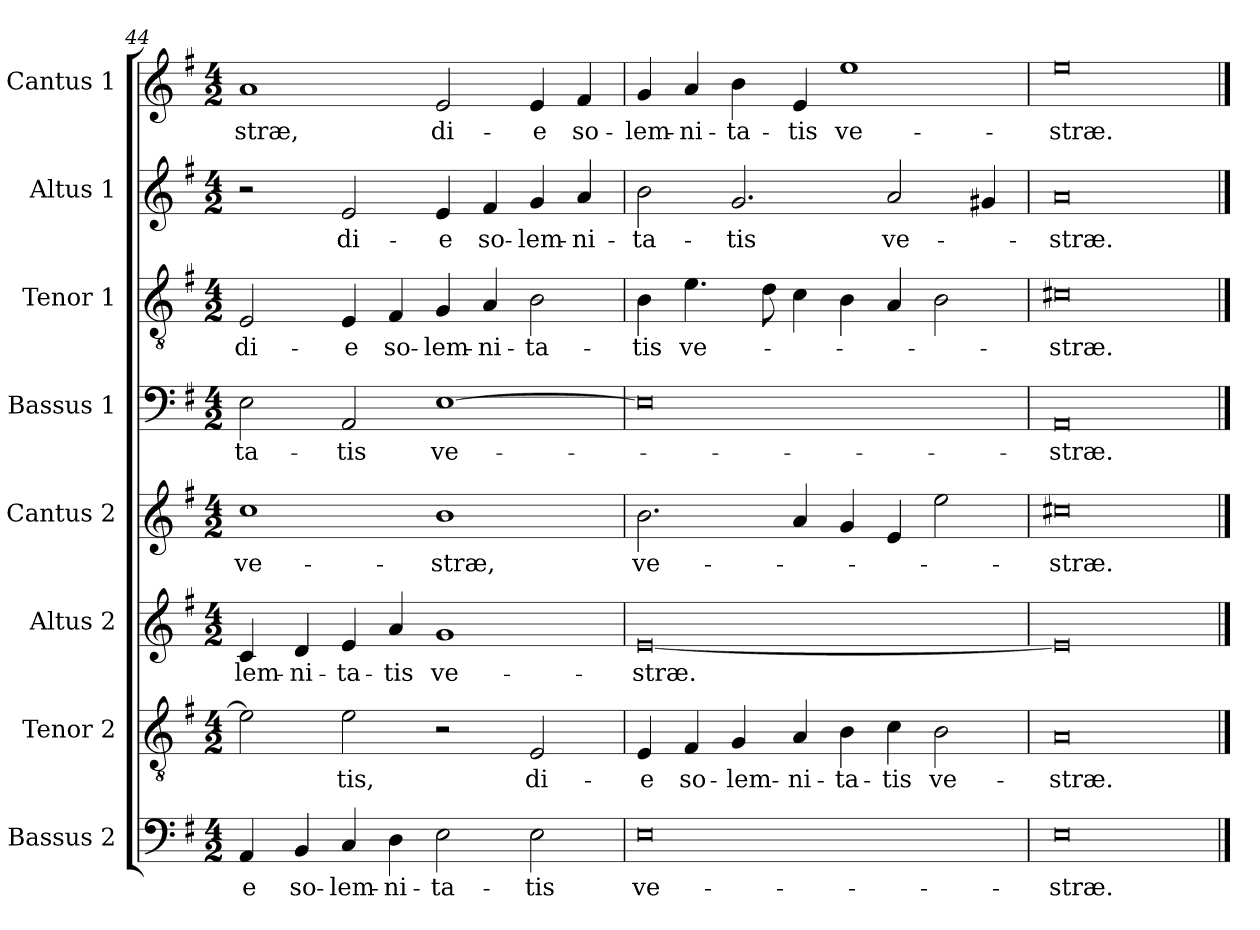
**kern	**text	**kern	**text	**kern	**text	**kern	**text	**kern	**text	**kern	**text	**kern	**text	**kern	**text
*part8	*part8	*part7	*part7	*part6	*part6	*part5	*part5	*part4	*part4	*part3	*part3	*part2	*part2	*part1	*part1
*staff8	*staff8	*staff7	*staff7	*staff6	*staff6	*staff5	*staff5	*staff4	*staff4	*staff3	*staff3	*staff2	*staff2	*staff1	*staff1
*I"Bassus 2	*	*I"Tenor 2	*	*I"Altus 2	*	*I"Cantus 2	*	*I"Bassus 1	*	*I"Tenor 1	*	*I"Altus 1	*	*I"Cantus 1	*
*I'B2	*	*I'T2	*	*I'A2	*	*I'C2	*	*I'B1	*	*I'T1	*	*I'A1	*	*I'C1	*
!!LO:LB:g=z
*clefF4	*	*clefGv2	*	*clefG2	*	*clefG2	*	*clefF4	*	*clefGv2	*	*clefG2	*	*clefG2	*
*k[f#]	*	*k[f#]	*	*k[f#]	*	*k[f#]	*	*k[f#]	*	*k[f#]	*	*k[f#]	*	*k[f#]	*
*G:	*	*G:	*	*G:	*	*G:	*	*G:	*	*G:	*	*G:	*	*G:	*
*M4/2	*	*M4/2	*	*M4/2	*	*M4/2	*	*M4/2	*	*M4/2	*	*M4/2	*	*M4/2	*
=44	=44	=44	=44	=44	=44	=44	=44	=44	=44	=44	=44	=44	=44	=44	=44
!	!LO:LY:b	!	!	!	!LO:LY:b	!	!LO:LY:b	!	!LO:LY:b	!	!LO:LY:b	!	!	!	!LO:LY:b
4AA/	-e	2e\]	.	4c/	-lem-	1cc	ve-	2E\	-ta-	2E/	di-	2r	.	1a	-stræ,
!	!LO:LY:b	!	!	!	!LO:LY:b	!	!	!	!	!	!	!	!	!	!
4BB/	so-	.	.	4d/	-ni-	.	.	.	.	.	.	.	.	.	.
!	!LO:LY:b	!	!LO:LY:b	!	!LO:LY:b	!	!	!	!LO:LY:b	!	!LO:LY:b	!	!LO:LY:b	!	!
4C/	-lem-	2e\	-tis,	4e/	-ta-	.	.	2AA/	-tis	4E/	-e	2e/	di-	.	.
!	!LO:LY:b	!	!	!	!LO:LY:b	!	!	!	!	!	!LO:LY:b	!	!	!	!
4D\	-ni-	.	.	4a/	-tis	.	.	.	.	4F#/	so-	.	.	.	.
!	!LO:LY:b	!	!	!	!LO:LY:b	!	!LO:LY:b	!	!LO:LY:b	!	!LO:LY:b	!	!LO:LY:b	!	!LO:LY:b
2E\	-ta-	2r	.	1g	ve-	1b	-stræ,	[1E	ve-	4G/	-lem-	4e/	-e	2e/	di-
!	!	!	!	!	!	!	!	!	!	!	!LO:LY:b	!	!LO:LY:b	!	!
.	.	.	.	.	.	.	.	.	.	4A/	-ni-	4f#/	so-	.	.
!	!LO:LY:b	!	!LO:LY:b	!	!	!	!	!	!	!	!LO:LY:b	!	!LO:LY:b	!	!LO:LY:b
2E\	-tis	2E/	di-	.	.	.	.	.	.	2B\	-ta-	4g/	-lem-	4e/	-e
!	!	!	!	!	!	!	!	!	!	!	!	!	!LO:LY:b	!	!LO:LY:b
.	.	.	.	.	.	.	.	.	.	.	.	4a/	-ni-	4f#/	so-
=45	=45	=45	=45	=45	=45	=45	=45	=45	=45	=45	=45	=45	=45	=45	=45
!	!LO:LY:b	!	!LO:LY:b	!	!LO:LY:b	!	!LO:LY:b	!	!	!	!LO:LY:b	!	!LO:LY:b	!	!LO:LY:b
0E	ve-	4E/	-e	[0e	-stræ.	2.b\	ve-	0E]	.	4B\	-tis	2b\	-ta-	4g/	-lem-
!	!	!	!LO:LY:b	!	!	!	!	!	!	!	!LO:LY:b	!	!	!	!LO:LY:b
.	.	4F#/	so-	.	.	.	.	.	.	4.e\	ve-	.	.	4a/	-ni-
!	!	!	!LO:LY:b	!	!	!	!	!	!	!	!	!	!LO:LY:b	!	!LO:LY:b
.	.	4G/	-lem-	.	.	.	.	.	.	.	.	2.g/	-tis	4b\	-ta-
.	.	.	.	.	.	.	.	.	.	8d\	.	.	.	.	.
!	!	!	!LO:LY:b	!	!	!	!	!	!	!	!	!	!	!	!LO:LY:b
.	.	4A/	-ni-	.	.	4a/	.	.	.	4c\	.	.	.	4e/	-tis
!	!	!	!LO:LY:b	!	!	!	!	!	!	!	!	!	!	!	!LO:LY:b
.	.	4B\	-ta-	.	.	4g/	.	.	.	4B\	.	.	.	1ee	ve-
!	!	!	!LO:LY:b	!	!	!	!	!	!	!	!	!	!LO:LY:b	!	!
.	.	4c\	-tis	.	.	4e/	.	.	.	4A/	.	2a/	ve-	.	.
!	!	!	!LO:LY:b	!	!	!	!	!	!	!	!	!	!	!	!
.	.	2B\	ve-	.	.	2ee\	.	.	.	2B\	.	.	.	.	.
.	.	.	.	.	.	.	.	.	.	.	.	4g#X/	.	.	.
=46	=46	=46	=46	=46	=46	=46	=46	=46	=46	=46	=46	=46	=46	=46	=46
!	!LO:LY:b	!	!LO:LY:b	!	!	!	!LO:LY:b	!	!LO:LY:b	!	!LO:LY:b	!	!LO:LY:b	!	!LO:LY:b
0E	-stræ.	0A	-stræ.	0e]	.	0cc#X	-stræ.	0AA	-stræ.	0c#X	-stræ.	0a	-stræ.	0ee	-stræ.
==	==	==	==	==	==	==	==	==	==	==	==	==	==	==	==
*-	*-	*-	*-	*-	*-	*-	*-	*-	*-	*-	*-	*-	*-	*-	*-
